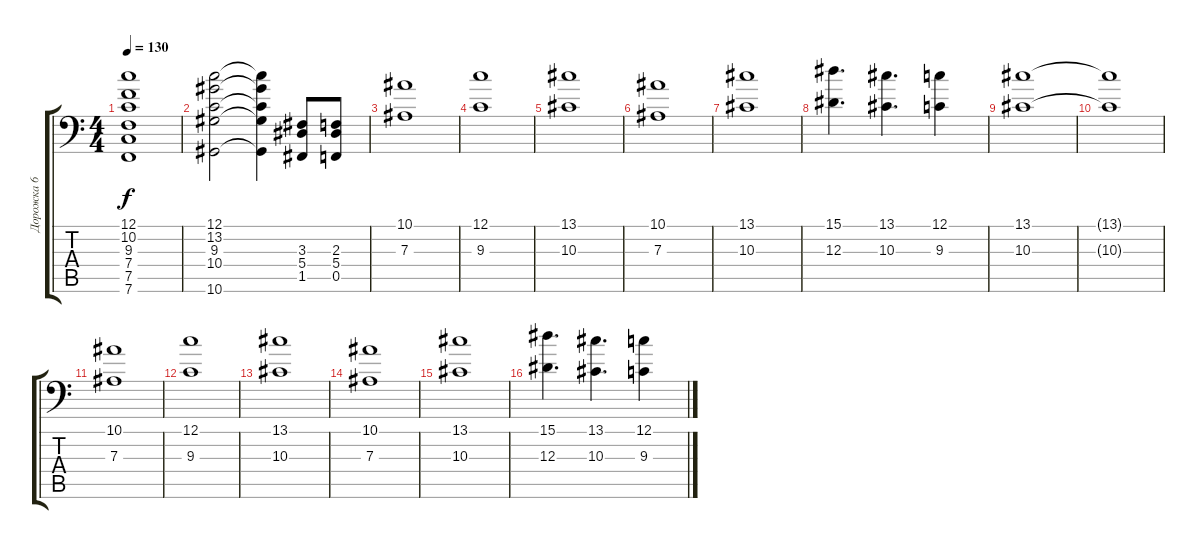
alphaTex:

\track ("Дорожка 6" "Дорожка 6") {instrument stringensemble1}
\staff {score tabs}
\tuning (C4 G3 Eb3 Bb2 F2 Bb1) {hide}
\ts (4 4)
\tempo 130
\clef f4
\ks c
(12.1 10.2 9.3 7.4 7.5 7.6).1{dy f} |
(12.1 13.2 9.3 10.4 10.6).2 (12.1{t} 13.2{t} 9.3{t} 10.4{t} 10.6{t}).4 (3.3 5.4 1.5).8 (2.3 5.4 0.5).8 |
(10.1 7.3).1 |
(12.1 9.3).1 |
(13.1 10.3).1 |
(10.1 7.3).1 |
(13.1 10.3).1 |
(15.1 12.3).4{d} (13.1 10.3).4{d} (12.1 9.3).4 |
(13.1 10.3).1 |
(13.1{t} 10.3{t}).1 |
(10.1 7.3).1 |
(12.1 9.3).1 |
(13.1 10.3).1 |
(10.1 7.3).1 |
(13.1 10.3).1 |
(15.1 12.3).4{d} (13.1 10.3).4{d} (12.1 9.3).4
